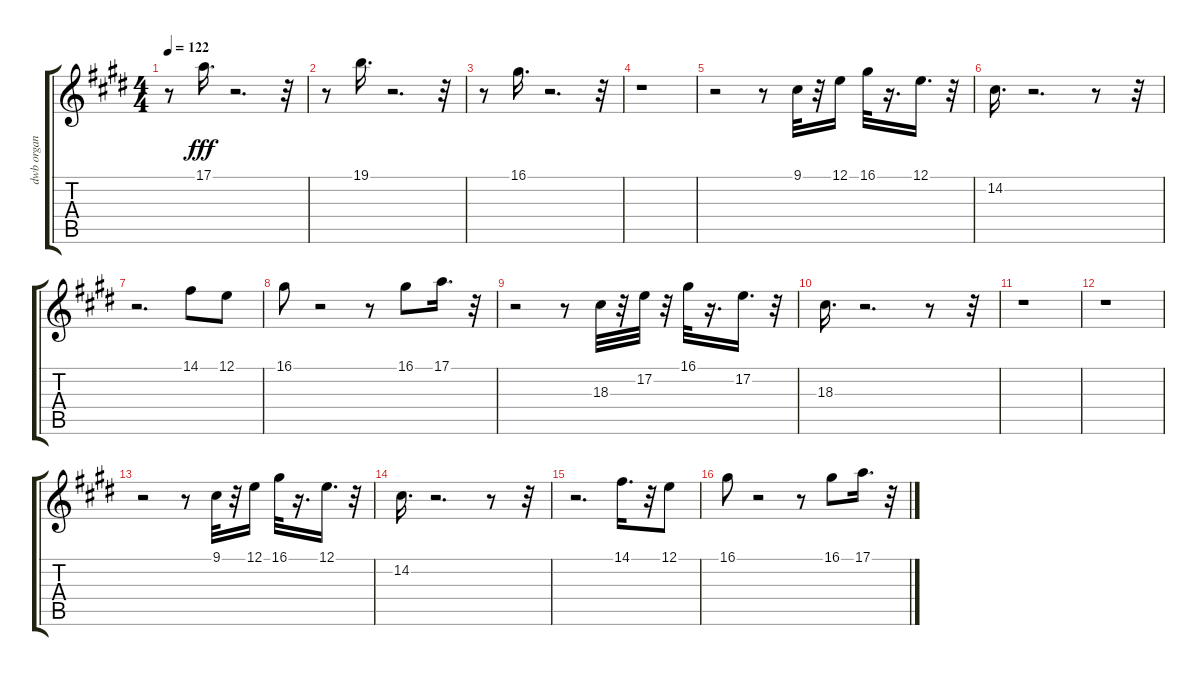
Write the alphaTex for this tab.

\track ("dwb organ" "dwb organ") {instrument drawbarorgan}
\staff {score tabs}
\tuning (E4 B3 G3 D3 A2 E2) {hide}
\ts (4 4)
\tempo 122
\clef g2
\ks e
r.8{dy fff} 17.1.16{d} r.2{d} r.32 |
r.8 19.1.16{d} r.2{d} r.32 |
r.8 16.1.16{d} r.2{d} r.32 |
r.1 |
r.2 r.8 9.1.32 r.32 12.1.16 16.1.32 r.16{d} 12.1.16{d} r.32 |
14.2.16{d} r.2{d} r.8 r.32 |
r.2{d} 14.1.8 12.1.8 |
16.1.8 r.2 r.8 16.1.8 17.1.16{d} r.32 |
r.2 r.8 18.3.32 r.32 17.2.32 r.32 16.1.32 r.16{d} 17.2.16{d} r.32 |
18.3.16{d} r.2{d} r.8 r.32 |
r.1 |
r.1 |
r.2 r.8 9.1.32 r.32 12.1.16 16.1.32 r.16{d} 12.1.16{d} r.32 |
14.2.16{d} r.2{d} r.8 r.32 |
r.2{d} 14.1.16{d} r.32 12.1.8 |
16.1.8 r.2 r.8 16.1.8 17.1.16{d} r.32
